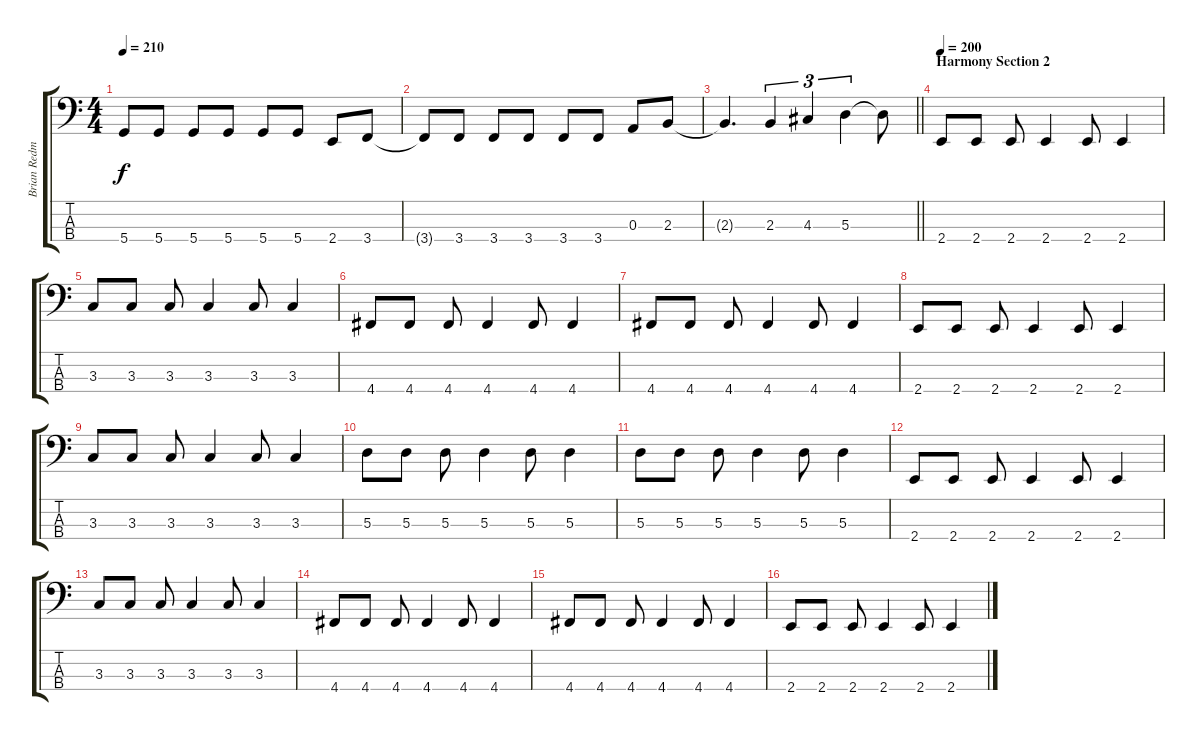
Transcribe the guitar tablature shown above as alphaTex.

\track ("Brian Redman" "Brian Redm") {instrument electricbassfinger}
\staff {score tabs}
\tuning (G2 D2 A1 D1) {hide}
\ts (4 4)
\tempo 210
\clef f4
\ks c
5.4{t}.8{dy f} 5.4.8 5.4.8 5.4.8 5.4.8 5.4.8 2.4.8 3.4.8 |
3.4{t}.8 3.4.8 3.4.8 3.4.8 3.4.8 3.4.8 0.3.8 2.3.8 |
\barLineRight lightlight
2.3{t}.4{d} 2.3.4{tu (3 2)} 4.3.4{tu (3 2)} 5.3.4{tu (3 2)} 5.3{t}.8 |
\section ("" "Harmony Section 2")
\tempo 200
2.4.8 2.4.8 2.4.8 2.4.4 2.4.8 2.4.4 |
3.3.8 3.3.8 3.3.8 3.3.4 3.3.8 3.3.4 |
4.4.8 4.4.8 4.4.8 4.4.4 4.4.8 4.4.4 |
4.4.8 4.4.8 4.4.8 4.4.4 4.4.8 4.4.4 |
2.4.8 2.4.8 2.4.8 2.4.4 2.4.8 2.4.4 |
3.3.8 3.3.8 3.3.8 3.3.4 3.3.8 3.3.4 |
5.3.8 5.3.8 5.3.8 5.3.4 5.3.8 5.3.4 |
5.3.8 5.3.8 5.3.8 5.3.4 5.3.8 5.3.4 |
2.4.8 2.4.8 2.4.8 2.4.4 2.4.8 2.4.4 |
3.3.8 3.3.8 3.3.8 3.3.4 3.3.8 3.3.4 |
4.4.8 4.4.8 4.4.8 4.4.4 4.4.8 4.4.4 |
4.4.8 4.4.8 4.4.8 4.4.4 4.4.8 4.4.4 |
2.4.8 2.4.8 2.4.8 2.4.4 2.4.8 2.4.4
